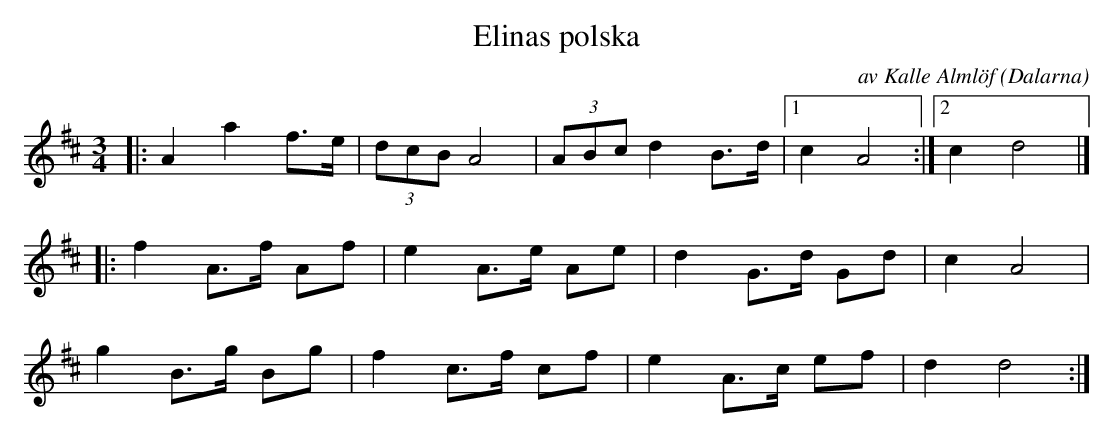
X:1
T:Elinas polska
C:av Kalle Almlöf
O:Dalarna
M:3/4
L:1/8
K:D
|: A2 a2 f>e | (3dcB A4 | (3ABc d2 B>d |1 c2 A4 :|2 c2 d4 |]
|: f2 A>f Af | e2 A>e Ae | d2 G>d Gd | c2 A4 |
g2 B>g Bg | f2 c>f cf | e2 A>c ef | d2 d4 :|
